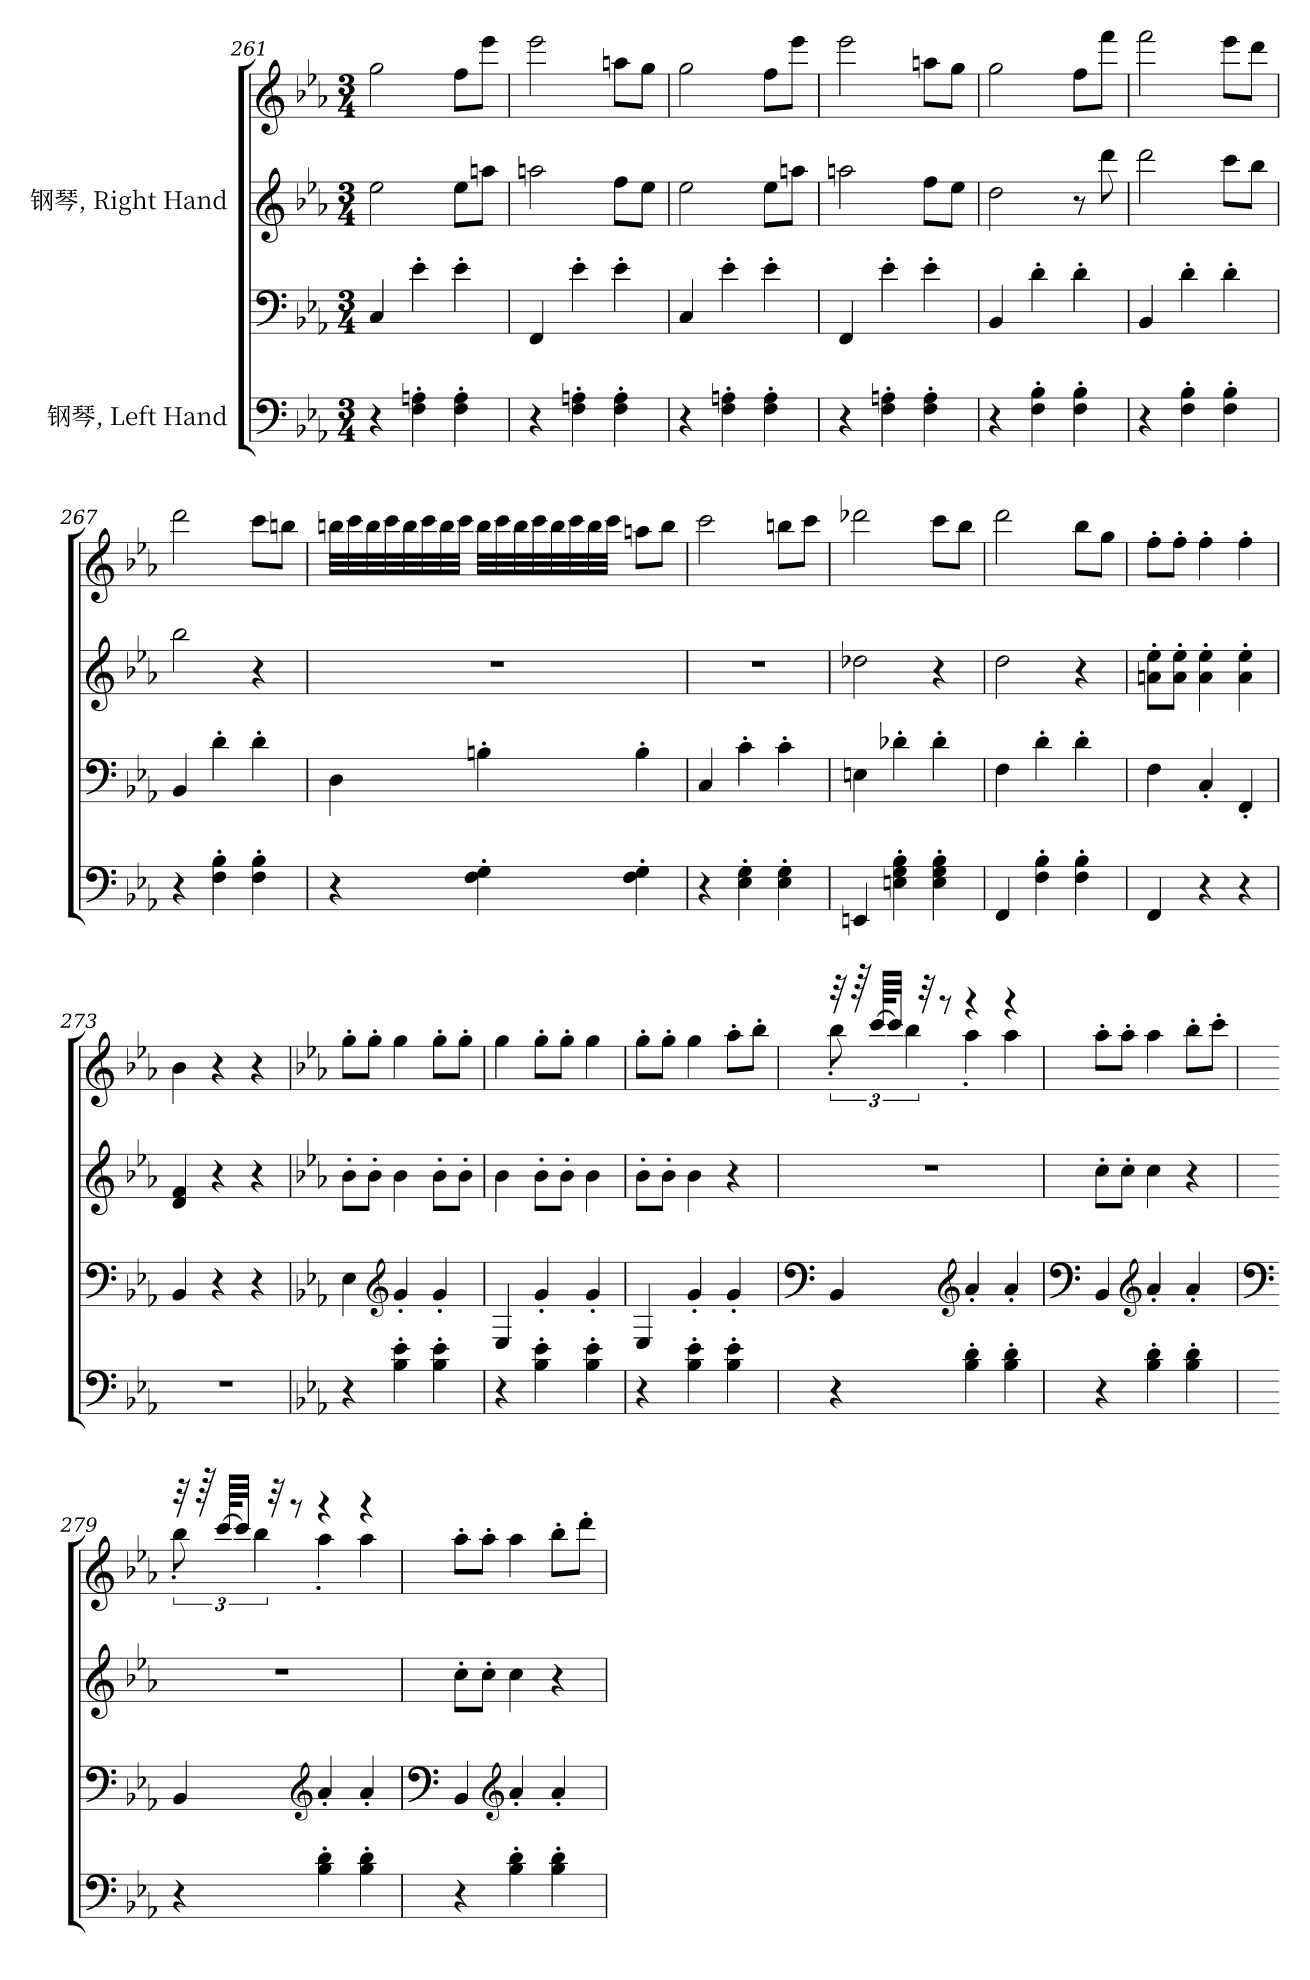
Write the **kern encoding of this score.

**kern	**kern	**kern	**kern
*part2	*part2	*part1	*part1
*staff4	*staff3	*staff2	*staff1
*I"钢琴, Left Hand	*	*I"钢琴, Right Hand	*
*clefF4	*clefF4	*clefG2	*clefG2
*k[b-e-a-]	*k[b-e-a-]	*k[b-e-a-]	*k[b-e-a-]
*M3/4	*M3/4	*M3/4	*M3/4
=261	=261	=261	=261
4r	4C/	2ee-\	2gg\
4F\' 4A\'	4e-'\	.	.
4F\' 4A\'	4e-'\	8ee-\L	8ff\L
.	.	8aa\J	8eee-\J
!!LO:PB:g=z
=262	=262	=262	=262
4r	4FF/	2aa\	2eee-\
4F\' 4A\'	4e-'\	.	.
4F\' 4A\'	4e-'\	8ff\L	8aa\L
.	.	8ee-\J	8gg\J
=263	=263	=263	=263
4r	4C/	2ee-\	2gg\
4F\' 4A\'	4e-'\	.	.
4F\' 4A\'	4e-'\	8ee-\L	8ff\L
.	.	8aa\J	8eee-\J
=264	=264	=264	=264
4r	4FF/	2aa\	2eee-\
4F\' 4A\'	4e-'\	.	.
4F\' 4A\'	4e-'\	8ff\L	8aa\L
.	.	8ee-\J	8gg\J
=265	=265	=265	=265
4r	4BB-/	2dd\	2gg\
4F\' 4B-\'	4d'\	.	.
4F\' 4B-\'	4d'\	8r	8ff\L
.	.	8ddd\	8fff\J
=266	=266	=266	=266
4r	4BB-/	2ddd\	2fff\
4F\' 4B-\'	4d'\	.	.
4F\' 4B-\'	4d'\	8ccc\L	8eee-\L
.	.	8bb-\J	8ddd\J
=267	=267	=267	=267
4r	4BB-/	2bb-\	2ddd\
4F\' 4B-\'	4d'\	.	.
4F\' 4B-\'	4d'\	4r	8ccc\L
.	.	.	8bbn\J
!!LO:LB:g=z
=268	=268	=268	=268
4r	4D\	2.r	32bbn\LLL
.	.	.	32ccc\
.	.	.	32bb\
.	.	.	32ccc\
.	.	.	32bb\
.	.	.	32ccc\
.	.	.	32bb\
.	.	.	32ccc\JJJ
4F\' 4G\'	4Bn'\	.	32bb\LLL
.	.	.	32ccc\
.	.	.	32bb\
.	.	.	32ccc\
.	.	.	32bb\
.	.	.	32ccc\
.	.	.	32bb\
.	.	.	32ccc\JJJ
4F\' 4G\'	4B'\	.	8aa\L
.	.	.	8bb\J
=269	=269	=269	=269
4r	4C/	2.r	2ccc\
4E-\' 4G\'	4c'\	.	.
4E-\' 4G\'	4c'\	.	8bbn\L
.	.	.	8ccc\J
=270	=270	=270	=270
4EEn/	4En\	2dd-X\	2ddd-X\
4En\' 4G\' 4B-\'	4d-X'\	.	.
4E\' 4G\' 4B-\'	4d-'\	4r	8ccc\L
.	.	.	8bb-\J
!!LO:LB:g=z
=271	=271	=271	=271
4FF/	4F\	2dd\	2ddd\
4F\' 4B-\'	4d'\	.	.
4F\' 4B-\'	4d'\	4r	8bb-\L
.	.	.	8gg\J
=272	=272	=272	=272
4FF/	4F\	8a\' 8ee-\'L	8ff'\L
.	.	8a\' 8ee-\'J	8ff'\J
4r	4C'/	4a\' 4ee-\'	4ff'\
4r	4FF'/	4a\' 4ee-\'	4ff'\
=273	=273	=273	=273
2.r	4BB-/	4d/ 4f/	4b-\
.	4r	4r	4r
.	4r	4r	4r
=274	=274	=274	=274
*k[b-e-a-]	*k[b-e-a-]	*k[b-e-a-]	*k[b-e-a-]
4r	4E-\	8b-'\L	8gg'\L
.	.	8b-'\J	8gg'\J
*	*clefG2	*	*
4B-\' 4e-\'	4g'/	4b-\	4gg\
4B-\' 4e-\'	4g'/	8b-'\L	8gg'\L
.	.	8b-'\J	8gg'\J
=275	=275	=275	=275
4r	4E-/	4b-\	4gg\
4B-\' 4e-\'	4g'/	8b-'\L	8gg'\L
.	.	8b-'\J	8gg'\J
4B-\' 4e-\'	4g'/	4b-\	4gg\
=276	=276	=276	=276
4r	4E-/	8b-'\L	8gg'\L
.	.	8b-'\J	8gg'\J
4B-\' 4e-\'	4g'/	4b-\	4gg\
4B-\' 4e-\'	4g'/	4r	8aa-'\L
.	.	.	8bb-'\J
!!LO:PB:g=z
=277	=277	=277	=277
*	*clefF4	*	*
*	*	*	*^
4r	4BB-/	2.r	32r	12bb-'\
.	.	.	64r	.
.	.	.	[64ccc/KLLL	.
.	.	.	32ccc/JJJ]	.
.	.	.	.	6bb-\
.	.	.	32r	.
.	.	.	8r	.
*	*clefG2	*	*	*
4B-\' 4d\'	4a-'/	.	4r	4aa-'\
4B-\' 4d\'	4a-'/	.	4r	4aa-\
*	*	*	*v	*v
=278	=278	=278	=278
*	*clefF4	*	*
4r	4BB-/	8cc'\L	8aa-'\L
.	.	8cc'\J	8aa-'\J
*	*clefG2	*	*
4B-\' 4d\'	4a-'/	4cc\	4aa-\
4B-\' 4d\'	4a-'/	4r	8bb-'\L
.	.	.	8ccc'\J
=279	=279	=279	=279
*	*clefF4	*	*
*	*	*	*^
4r	4BB-/	2.r	32r	12bb-'\
.	.	.	64r	.
.	.	.	[64ccc/KLLL	.
.	.	.	32ccc/JJJ]	.
.	.	.	.	6bb-\
.	.	.	32r	.
.	.	.	8r	.
*	*clefG2	*	*	*
4B-\' 4d\'	4a-'/	.	4r	4aa-'\
4B-\' 4d\'	4a-'/	.	4r	4aa-\
*	*	*	*v	*v
!!LO:LB:g=z
=280	=280	=280	=280
*	*clefF4	*	*
4r	4BB-/	8cc'\L	8aa-'\L
.	.	8cc'\J	8aa-'\J
*	*clefG2	*	*
4B-\' 4d\'	4a-'/	4cc\	4aa-\
4B-\' 4d\'	4a-'/	4r	8bb-'\L
.	.	.	8ddd'\J
=	=	=	=
*-	*-	*-	*-
